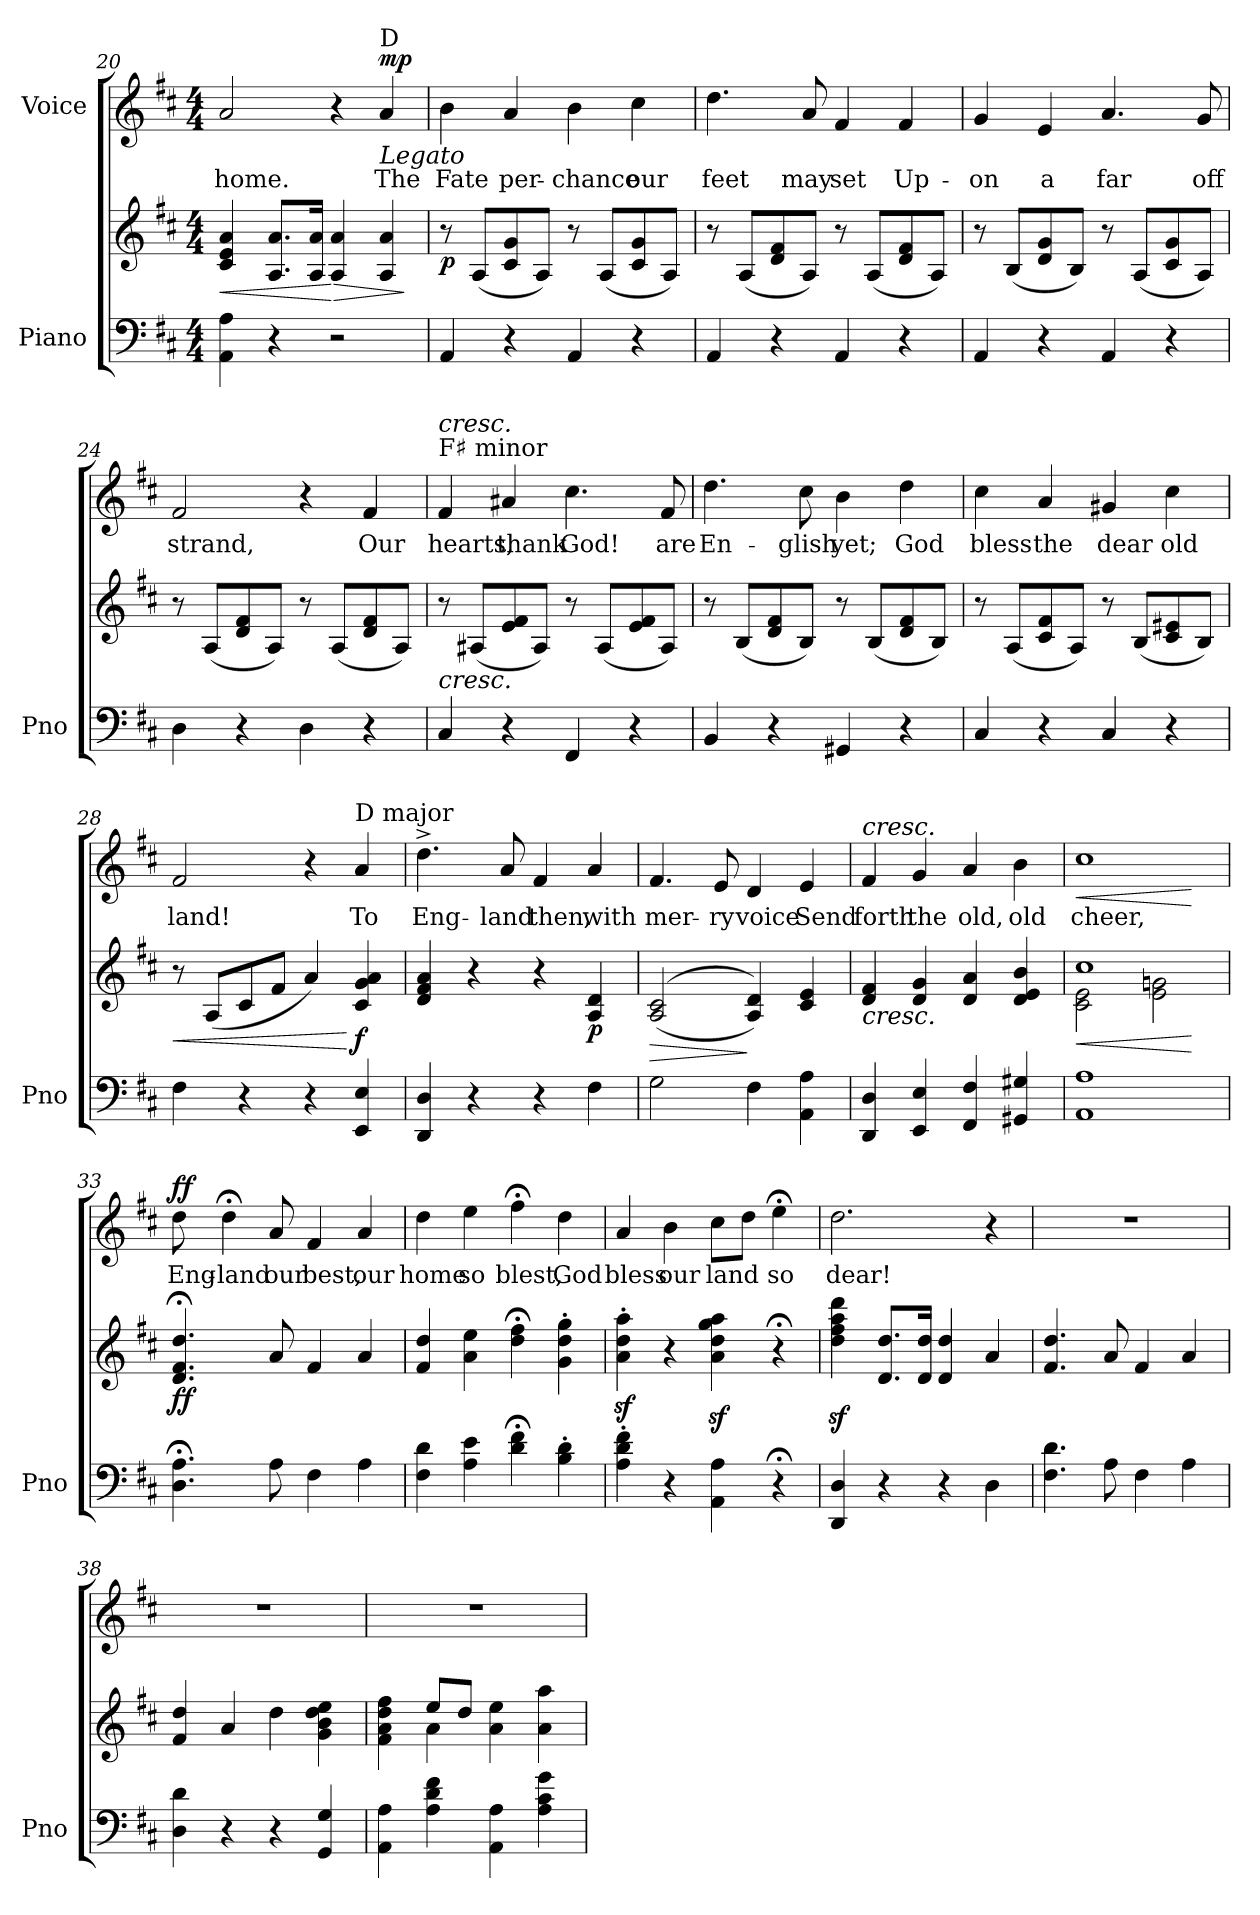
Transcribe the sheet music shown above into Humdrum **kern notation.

**kern	**kern	**dynam	**kern	**text	**dynam
*part2	*part2	*part2	*part1	*part1	*part1
*staff3	*staff2	*staff2/3	*staff1	*staff1	*staff1
*I"Piano	*	*	*I"Voice	*	*
*I'Pno	*	*	*	*	*
*clefF4	*clefG2	*	*clefG2	*	*
*k[f#c#]	*k[f#c#]	*	*k[f#c#]	*	*
*M4/4	*M4/4	*	*M4/4	*	*
=20	=20	=20	=20	=20	=20
!	!	!LO:HP:b	!	!LO:LY:b	!
4AA\ 4A\	4c#/ 4e/ 4a/	<	2a/	home.	.
4r	8.A/ 8.a/L	.	.	.	.
.	16A/ 16a/Jk	.	.	.	.
!	!	!LO:HP:n=1:b	!	!	!
2r	4A/ 4a/	[ >	4r	.	.
!	!	!	!LO:TX:a:t=D	!	!
!	!	!	!LO:TX:b:i:t=Legato	!	!
!	!	!	!	!LO:LY:b	!LO:DY:a
.	4A/ 4a/	.	4a/	The	mp
.	.	]	.	.	.
!!LO:LB:g=z
=21	=21	=21	=21	=21	=21
!	!	!LO:DY:b	!	!LO:LY:b	!
4AA/	8r	p	4b\	Fate	.
.	(8A/L	.	.	.	.
!	!	!	!	!LO:LY:b	!
4r	8c#/ 8g/	.	4a/	per-	.
.	8A/J)	.	.	.	.
!	!	!	!	!LO:LY:b	!
4AA/	8r	.	4b\	-chance	.
.	(8A/L	.	.	.	.
!	!	!	!	!LO:LY:b	!
4r	8c#/ 8g/	.	4cc#\	our	.
.	8A/J)	.	.	.	.
=22	=22	=22	=22	=22	=22
!	!	!	!	!LO:LY:b	!
4AA/	8r	.	4.dd\	feet	.
.	(8A/L	.	.	.	.
4r	8d/ 8f#/	.	.	.	.
!	!	!	!	!LO:LY:b	!
.	8A/J)	.	8a/	may	.
!	!	!	!	!LO:LY:b	!
4AA/	8r	.	4f#/	set	.
.	(8A/L	.	.	.	.
!	!	!	!	!LO:LY:b	!
4r	8d/ 8f#/	.	4f#/	Up-	.
.	8A/J)	.	.	.	.
=23	=23	=23	=23	=23	=23
!	!	!	!	!LO:LY:b	!
4AA/	8r	.	4g/	-on	.
.	(8B/L	.	.	.	.
!	!	!	!	!LO:LY:b	!
4r	8d/ 8g/	.	4e/	a	.
.	8B/J)	.	.	.	.
!	!	!	!	!LO:LY:b	!
4AA/	8r	.	4.a/	far	.
.	(8A/L	.	.	.	.
4r	8c#/ 8g/	.	.	.	.
!	!	!	!	!LO:LY:b	!
.	8A/J)	.	8g/	off	.
=24	=24	=24	=24	=24	=24
!	!	!	!	!LO:LY:b	!
4D\	8r	.	2f#/	strand,	.
.	(8A/L	.	.	.	.
4r	8d/ 8f#/	.	.	.	.
.	8A/J)	.	.	.	.
4D\	8r	.	4r	.	.
.	(8A/L	.	.	.	.
!	!	!	!	!LO:LY:b	!
4r	8d/ 8f#/	.	4f#/	Our	.
.	8A/J)	.	.	.	.
!!LO:LB:g=z
=25	=25	=25	=25	=25	=25
!	!	!	!LO:TX:a:t=F♯ minor	!	!
!	!	!	!LO:TX:a:i:t=cresc.	!	!
!	!LO:TX:b:i:t=cresc.	!	!	!	!
!	!	!	!	!LO:LY:b	!
4C#/	8r	.	4f#/	hearts,	.
.	(8A#X/L	.	.	.	.
!	!	!	!	!LO:LY:b	!
4r	8e/ 8f#/	.	4a#X/	thank	.
.	8A#/J)	.	.	.	.
!	!	!	!	!LO:LY:b	!
4FF#/	8r	.	4.cc#\	God!	.
.	(8A#/L	.	.	.	.
4r	8e/ 8f#/	.	.	.	.
!	!	!	!	!LO:LY:b	!
.	8A#/J)	.	8f#/	are	.
=26	=26	=26	=26	=26	=26
!	!	!	!	!LO:LY:b	!
4BB/	8r	.	4.dd\	En-	.
.	(8B/L	.	.	.	.
4r	8d/ 8f#/	.	.	.	.
!	!	!	!	!LO:LY:b	!
.	8B/J)	.	8cc#\	-glish	.
!	!	!	!	!LO:LY:b	!
4GG#X/	8r	.	4b\	yet;	.
.	(8B/L	.	.	.	.
!	!	!	!	!LO:LY:b	!
4r	8d/ 8f#/	.	4dd\	God	.
.	8B/J)	.	.	.	.
=27	=27	=27	=27	=27	=27
!	!	!	!	!LO:LY:b	!
4C#/	8r	.	4cc#\	bless	.
.	(8A/L	.	.	.	.
!	!	!	!	!LO:LY:b	!
4r	8c#/ 8f#/	.	4a/	the	.
.	8A/J)	.	.	.	.
!	!	!	!	!LO:LY:b	!
4C#/	8r	.	4g#X/	dear	.
.	(8B/L	.	.	.	.
!	!	!	!	!LO:LY:b	!
4r	8c#/ 8e#X/	.	4cc#\	old	.
.	8B/J)	.	.	.	.
=28	=28	=28	=28	=28	=28
!	!	!LO:HP:b	!	!LO:LY:b	!
4F#\	8r	<	2f#/	land!	.
.	(8A/L	.	.	.	.
4r	8c#/	.	.	.	.
.	8f#/J	.	.	.	.
4r	4a/)	.	4r	.	.
!	!	!	!LO:TX:a:t=D major	!	!
!	!	!LO:DY:n=1:b	!	!LO:LY:b	!LO:DY:a
!	!	!	!	!	!LO:DY:n=1:a
4EE/ 4E/	4c#/ 4g/ 4a/	[ f	4a/	To	f other-dynamics
!!LO:LB:g=z
=29	=29	=29	=29	=29	=29
!	!	!	!	!LO:LY:b	!
4DD/ 4D/	4d/ 4f#/ 4a/	.	4.dd^\	Eng-	.
4r	4r	.	.	.	.
!	!	!	!	!LO:LY:b	!
.	.	.	8a/	-land	.
!	!	!	!	!LO:LY:b	!
4r	4r	.	4f#/	then,	.
!	!	!LO:DY:b	!	!LO:LY:b	!
4F#\	4A/ 4d/	p	4a/	with	.
=30	=30	=30	=30	=30	=30
!	!	!LO:HP:b	!	!LO:LY:b	!
2G\	((>2A/ 2c#/	>	4.f#/	mer-	.
!	!	!	!	!LO:LY:b	!
.	.	.	8e/	-ry	.
!	!	!	!	!LO:LY:b	!
4F#\	4A/ 4d/))	]	4d/	voice	.
!	!	!	!	!LO:LY:b	!
4AA\ 4A\	4c#/ 4e/	.	4e/	Send	.
=31	=31	=31	=31	=31	=31
!	!	!	!LO:TX:a:i:t=cresc.	!	!
!	!LO:TX:b:i:t=cresc.	!	!	!	!
!	!	!	!	!LO:LY:b	!
4DD/ 4D/	4d/ 4f#/	.	4f#/	forth	.
!	!	!	!	!LO:LY:b	!
4EE/ 4E/	4d/ 4g/	.	4g/	the	.
!	!	!	!	!LO:LY:b	!
4FF#/ 4F#/	4d/ 4a/	.	4a/	old,	.
!	!	!	!	!LO:LY:b	!
4GG#X/ 4G#X/	4d/ 4e/ 4b/	.	4b\	old	.
=32	=32	=32	=32	=32	=32
!	!	!LO:HP:b	!	!LO:LY:b	!LO:HP:b
*	*^	*	*	*	*
1AA 1A	1cc#	2c#\ 2e\	<	1cc#	cheer,	<
.	.	2e\ 2gn\	.	.	.	.
*	*v	*v	*	*	*	*
.	.	[	.	.	[
!!LO:LB:g=z
=33	=33	=33	=33	=33	=33
!	!	!LO:DY:b	!	!LO:LY:b	!LO:DY:a
4.D\;< 4.A\;<	4.d/;< 4.f#/;< 4.dd/;<	ff	8dd\	Eng-	ff
!	!	!	!	!LO:LY:b	!
.	.	.	4dd;<\	-land	.
!	!	!	!	!LO:LY:b	!
8A\	8a/	.	8a/	our	.
!	!	!	!	!LO:LY:b	!
4F#\	4f#/	.	4f#/	best,	.
!	!	!	!	!LO:LY:b	!
4A\	4a/	.	4a/	our	.
=34	=34	=34	=34	=34	=34
!	!	!	!	!LO:LY:b	!
4F#\ 4d\	4f#/ 4dd/	.	4dd\	home	.
!	!	!	!	!LO:LY:b	!
4A\ 4e\	4a\ 4ee\	.	4ee\	so	.
!	!	!	!	!LO:LY:b	!
4d\;< 4f#\;<	4dd\;< 4ff#\;<	.	4ff#;<\	blest,	.
!	!	!	!	!LO:LY:b	!
4B\' 4d\'	4g\' 4dd\' 4gg\'	.	4dd\	God	.
=35	=35	=35	=35	=35	=35
!	!	!	!	!LO:LY:b	!
4A\' 4d\' 4f#\'	4a\z<' 4dd\z<' 4aa\z<'	.	4a/	bless	.
!	!	!	!	!LO:LY:b	!
4r	4r	.	4b\	our	.
!	!	!	!	!LO:LY:b	!
4AA\ 4A\	4a\z< 4dd\z< 4gg\z< 4aa\z<	.	8cc#\L	land	.
.	.	.	8dd\J	.	.
!	!	!	!	!LO:LY:b	!
4r;<	4r;<	.	4ee;<\	so	.
=36	=36	=36	=36	=36	=36
!	!	!	!	!LO:LY:b	!
4DD/ 4D/	4dd\z< 4ff#\z< 4aa\z< 4ddd\z<	.	2.dd\	dear!	.
4r	8.d/ 8.dd/L	.	.	.	.
.	16d/ 16dd/Jk	.	.	.	.
4r	4d/ 4dd/	.	.	.	.
4D\	4a/	.	4r	.	.
!!LO:PB:g=z
=37	=37	=37	=37	=37	=37
4.F#\ 4.d\	4.f#/ 4.dd/	.	1r	.	.
8A\	8a/	.	.	.	.
4F#\	4f#/	.	.	.	.
4A\	4a/	.	.	.	.
=38	=38	=38	=38	=38	=38
4D\ 4d\	4f#/ 4dd/	.	1r	.	.
4r	4a/	.	.	.	.
4r	4dd\	.	.	.	.
4GG/ 4G/	4g\ 4b\ 4dd\ 4ee\	.	.	.	.
=39	=39	=39	=39	=39	=39
*	*^	*	*	*	*
4AA\ 4A\	4f#\ 4a\ 4dd\ 4ff#\	4ryy	.	1r	.	.
4A\ 4d\ 4f#\	8ee/L	4a\	.	.	.	.
.	8dd/J	.	.	.	.	.
4AA\ 4A\	4a\ 4ee\	2ryy	.	.	.	.
4A\ 4c#\ 4g\	4a\ 4aa\	.	.	.	.	.
*	*v	*v	*	*	*	*
=	=	=	=	=	=
*-	*-	*-	*-	*-	*-
